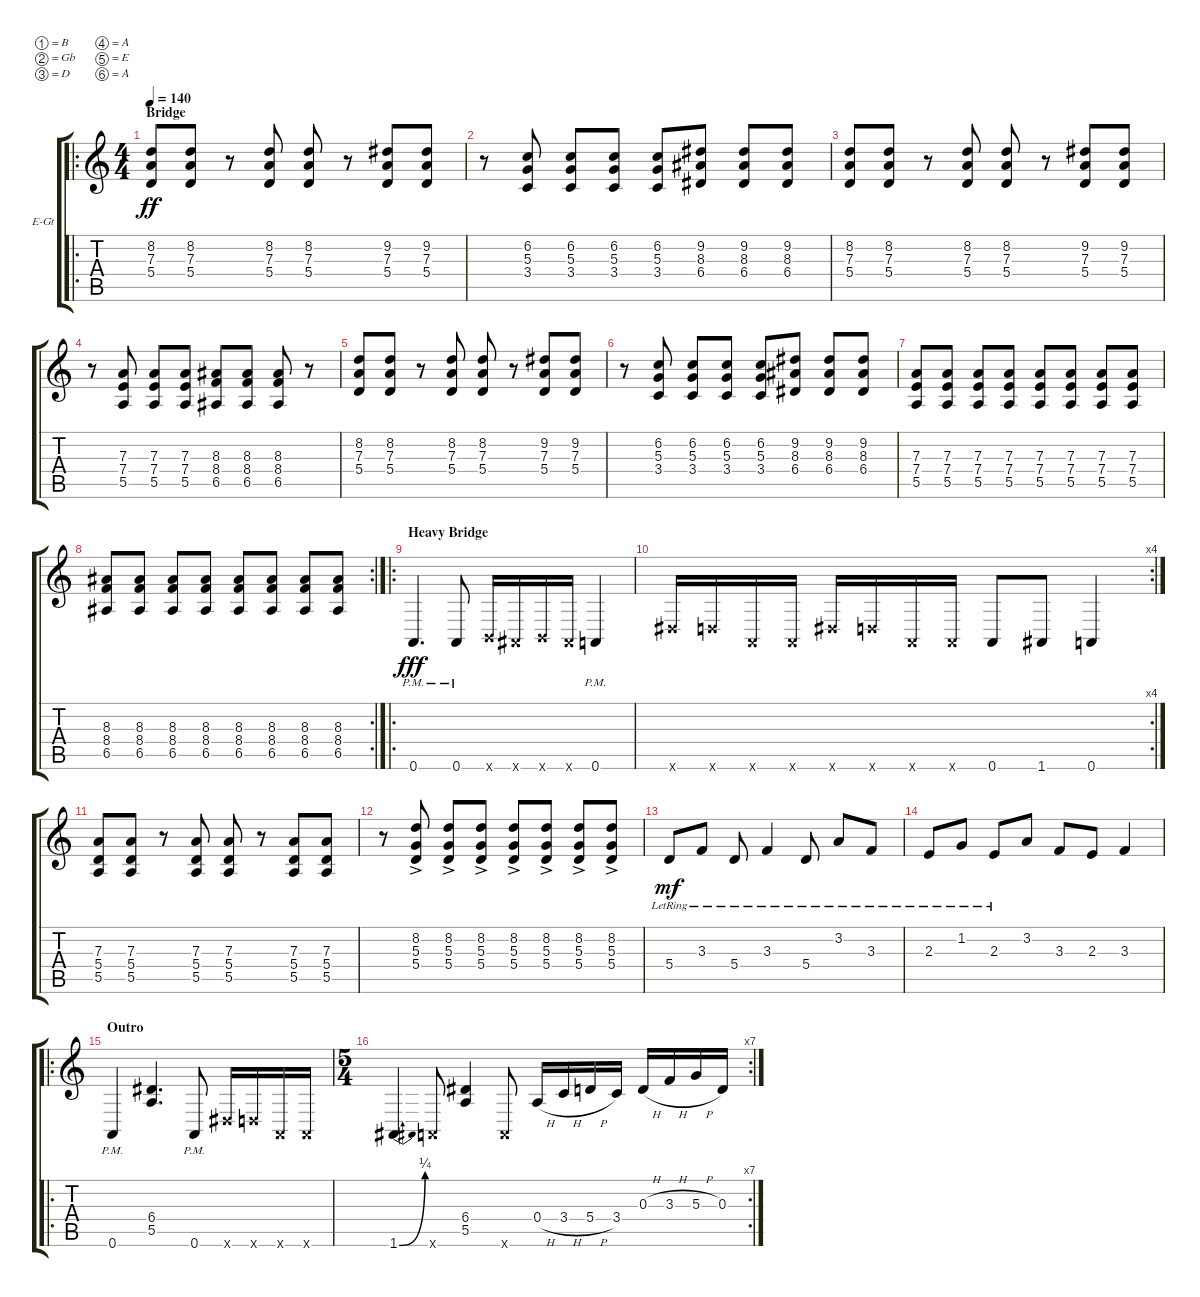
\defaultSystemsLayout 4
\bracketExtendMode groupsimilarinstruments
\firstSystemTrackNameOrientation horizontal
\otherSystemsTrackNameOrientation horizontal
\track ("Electric Guitar" "E-Gt") {instrument distortionguitar}
\staff {score tabs}
\tuning (B3 Gb3 D3 A2 E2 A1)
\ro
\ts (4 4)
\section ("" "Bridge")
\tempo 140
\clef g2
\ks c
(5.4 7.3 8.2).8{dy ff} (5.4 7.3 8.2).8 r.8 (5.4 7.3 8.2).8 (5.4 7.3 8.2).8 r.8 (5.4 7.3 9.2).8 (5.4 7.3 9.2).8 |
r.8 (3.4 5.3 6.2).8 (3.4 5.3 6.2).8 (3.4 5.3 6.2).8 (3.4 5.3 6.2).8 (6.4 8.3 9.2).8 (6.4 8.3 9.2).8 (6.4 8.3 9.2).8 |
(5.4 7.3 8.2).8 (5.4 7.3 8.2).8 r.8 (5.4 7.3 8.2).8 (5.4 7.3 8.2).8 r.8 (5.4 7.3 9.2).8 (5.4 7.3 9.2).8 |
r.8 (5.5 7.4 7.3).8 (7.4 7.3 5.5).8 (5.5 7.4 7.3).8 (6.5 8.3 8.4).8 (6.5 8.4 8.3).8 (6.5 8.3 8.4).8 r.8 |
(5.4 7.3 8.2).8 (5.4 7.3 8.2).8 r.8 (5.4 7.3 8.2).8 (5.4 7.3 8.2).8 r.8 (5.4 7.3 9.2).8 (5.4 7.3 9.2).8 |
r.8 (3.4 5.3 6.2).8 (3.4 5.3 6.2).8 (3.4 5.3 6.2).8 (3.4 5.3 6.2).8 (6.4 8.3 9.2).8 (6.4 8.3 9.2).8 (6.4 8.3 9.2).8 |
(5.5 7.4 7.3).8 (7.4 7.3 5.5).8 (5.5 7.4 7.3).8 (7.4 7.3 5.5).8 (7.4 7.3 5.5).8 (5.5 7.4 7.3).8 (7.4 7.3 5.5).8 (7.4 7.3 5.5).8 |
\rc 2
(6.5 8.3 8.4).8 (6.5 8.4 8.3).8 (6.5 8.3 8.4).8 (6.5 8.4 8.3).8 (6.5 8.3 8.4).8 (6.5 8.4 8.3).8 (6.5 8.3 8.4).8 (6.5 8.4 8.3).8 |
\ro
\section ("" "Heavy Bridge")
0.6{pm}.4{d dy fff} 0.6{pm}.8 2.6{x}.16 1.6{x}.16 2.6{x}.16 1.6{x}.16 0.6{pm}.4 |
\rc 4
6.6{x}.16 5.6{x}.16 0.6{x}.16 0.6{x}.16 6.6{x}.16 5.6{x}.16 0.6{x}.16 0.6{x}.16 0.6.8 1.6.8 0.6.4 |
(5.4 7.3 5.5).8 (5.4 7.3 5.5).8 r.8 (5.4 7.3 5.5).8 (5.4 7.3 5.5).8 r.8 (5.4 7.3 5.5).8 (5.4 7.3 5.5).8 |
r.8 (5.3 8.2{ac} 5.4).8 (5.3 8.2{ac} 5.4).8 (5.3 8.2{ac} 5.4).8 (5.3 8.2{ac} 5.4).8 (5.3 8.2{ac} 5.4).8 (5.3 8.2{ac} 5.4).8 (5.3 8.2{ac} 5.4).8 |
5.4{lr}.8{dy mf} 3.3{lr}.8 5.4{lr}.8 3.3{lr}.4 5.4{lr}.8 3.2{lr}.8 3.3{lr}.8 |
2.3{lr}.8 1.2{lr}.8 2.3{lr}.8 3.2.8 3.3.8 2.3.8 3.3.4 |
\ro
\section ("" "Outro")
0.6{pm}.4 (5.5 6.4).4{d} 0.6{pm}.8 6.6{x}.16 5.6{x}.16 0.6{x}.16 0.6{x}.16 |
\rc 7
\ts (5 4)
1.6{be (bend 0 0 15 1)}.4 0.6{x}.8 (5.5 6.4).4 0.6{x}.8 0.4{h}.16 3.4{h}.16 5.4{h}.16 3.4.16 0.3{h}.16 3.3{h}.16 5.3{h}.16 0.3.16
